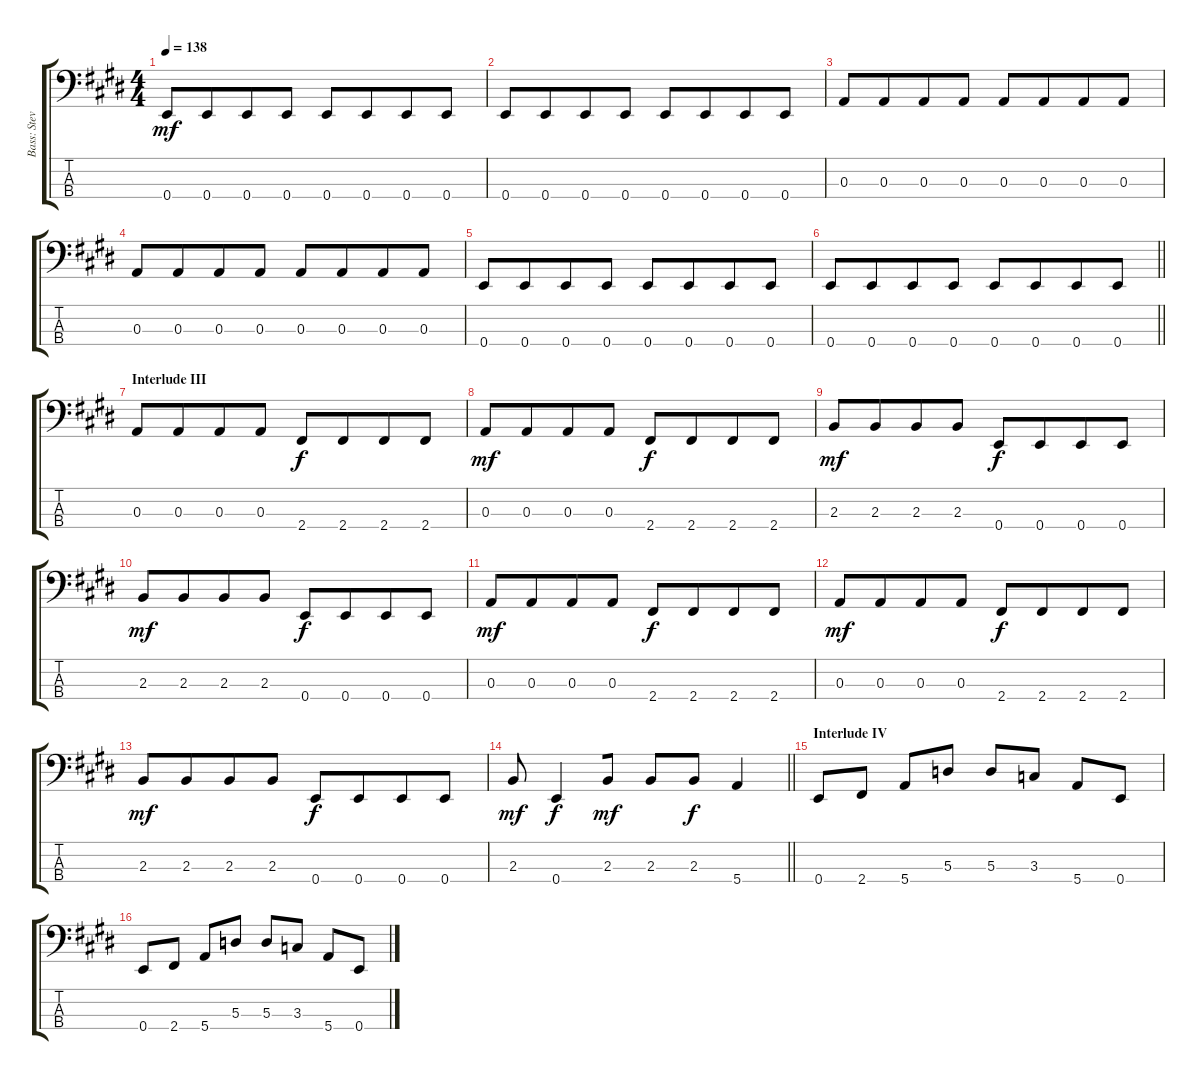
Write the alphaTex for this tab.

\track ("Bass: Steve" "Bass: Stev") {instrument electricbassfinger}
\staff {score tabs}
\tuning (G2 D2 A1 E1) {hide}
\ts (4 4)
\tempo 138
\clef f4
\ks e
0.4.8{dy mf beam merge} 0.4.8{beam merge} 0.4.8{beam merge} 0.4.8 0.4.8{beam merge} 0.4.8{beam merge} 0.4.8{beam merge} 0.4.8 |
0.4.8{beam merge} 0.4.8{beam merge} 0.4.8{beam merge} 0.4.8 0.4.8{beam merge} 0.4.8{beam merge} 0.4.8{beam merge} 0.4.8 |
0.3.8 0.3.8{beam merge} 0.3.8 0.3.8 0.3.8 0.3.8{beam merge} 0.3.8 0.3.8 |
0.3.8 0.3.8{beam merge} 0.3.8 0.3.8 0.3.8 0.3.8{beam merge} 0.3.8 0.3.8 |
0.4.8{beam merge} 0.4.8{beam merge} 0.4.8{beam merge} 0.4.8 0.4.8{beam merge} 0.4.8{beam merge} 0.4.8{beam merge} 0.4.8 |
\barLineRight lightlight
0.4.8{beam merge} 0.4.8{beam merge} 0.4.8{beam merge} 0.4.8 0.4.8{beam merge} 0.4.8{beam merge} 0.4.8{beam merge} 0.4.8 |
\section ("" "Interlude III")
0.3.8 0.3.8{beam merge} 0.3.8 0.3.8 2.4.8{dy f} 2.4.8{beam merge} 2.4.8 2.4.8 |
0.3.8{dy mf} 0.3.8{beam merge} 0.3.8 0.3.8 2.4.8{dy f} 2.4.8{beam merge} 2.4.8 2.4.8 |
2.3.8{dy mf} 2.3.8{beam merge} 2.3.8 2.3.8 0.4.8{dy f} 0.4.8{beam merge} 0.4.8 0.4.8 |
2.3.8{dy mf} 2.3.8{beam merge} 2.3.8 2.3.8 0.4.8{dy f} 0.4.8{beam merge} 0.4.8 0.4.8 |
0.3.8{dy mf} 0.3.8{beam merge} 0.3.8 0.3.8 2.4.8{dy f} 2.4.8{beam merge} 2.4.8 2.4.8 |
0.3.8{dy mf} 0.3.8{beam merge} 0.3.8 0.3.8 2.4.8{dy f} 2.4.8{beam merge} 2.4.8 2.4.8 |
2.3.8{dy mf} 2.3.8{beam merge} 2.3.8 2.3.8 0.4.8{dy f} 0.4.8{beam merge} 0.4.8 0.4.8 |
\barLineRight lightlight
2.3.8{dy mf} 0.4.4{dy f beam merge} 2.3.8{dy mf} 2.3.8 2.3.8{dy f} 5.4.4 |
\section ("" "Interlude IV")
0.4.8 2.4.8 5.4.8 5.3.8 5.3.8 3.3.8 5.4.8 0.4.8 |
0.4.8 2.4.8 5.4.8 5.3.8 5.3.8 3.3.8 5.4.8 0.4.8
